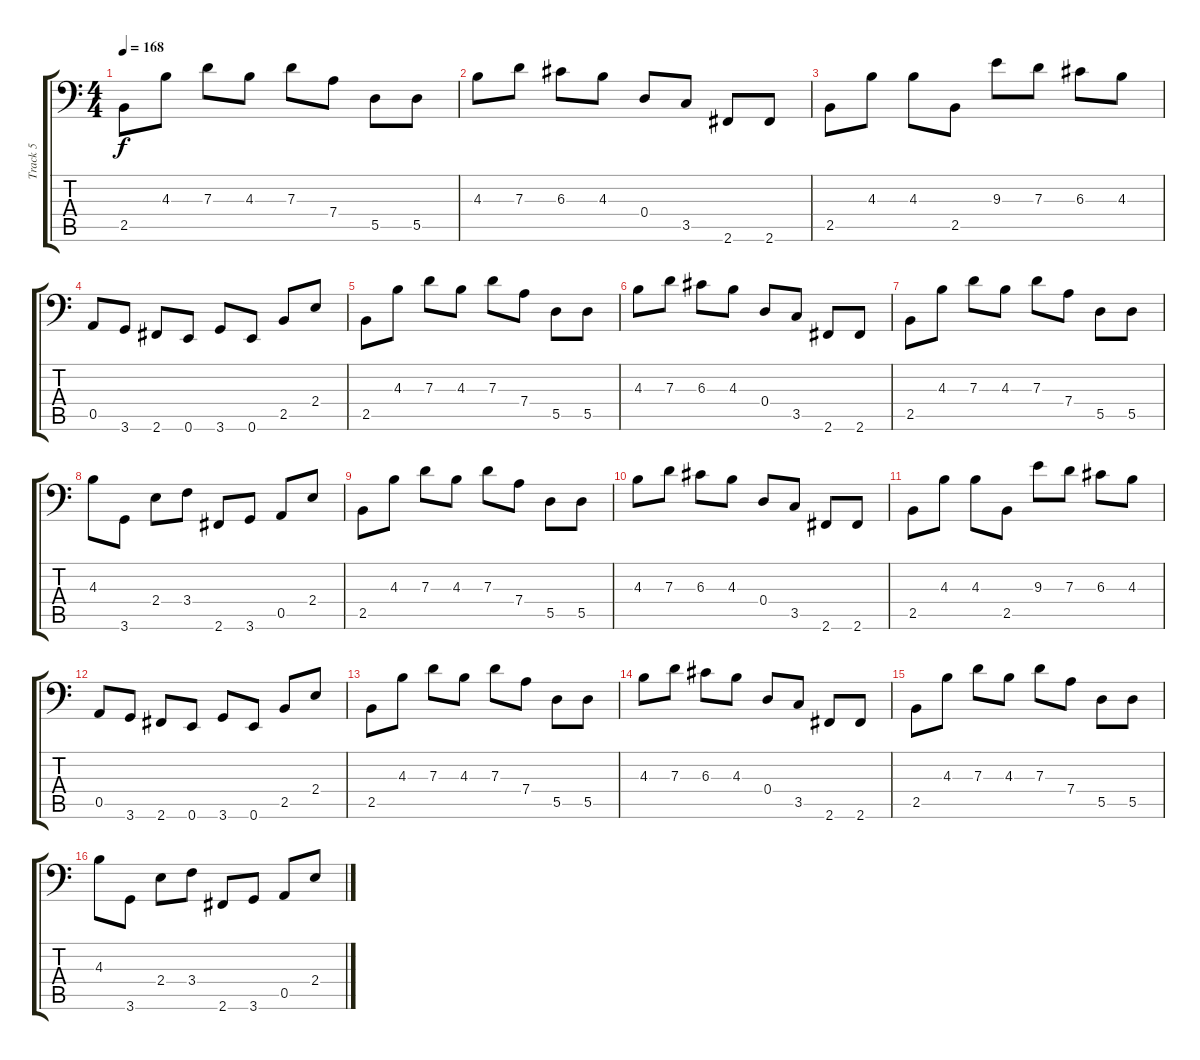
\track ("Track 5" "Track 5") {instrument electricbassfinger}
\staff {score tabs}
\tuning (E3 B2 G2 D2 A1 E1) {hide}
\ts (4 4)
\tempo 168
\clef f4
\ks c
2.5.8{dy f} 4.3.8 7.3.8 4.3.8 7.3.8 7.4.8 5.5.8 5.5.8 |
4.3.8 7.3.8 6.3.8 4.3.8 0.4.8 3.5.8 2.6.8 2.6.8 |
2.5.8 4.3.8 4.3.8 2.5.8 9.3.8 7.3.8 6.3.8 4.3.8 |
0.5.8 3.6.8 2.6.8 0.6.8 3.6.8 0.6.8 2.5.8 2.4.8 |
2.5.8 4.3.8 7.3.8 4.3.8 7.3.8 7.4.8 5.5.8 5.5.8 |
4.3.8 7.3.8 6.3.8 4.3.8 0.4.8 3.5.8 2.6.8 2.6.8 |
2.5.8 4.3.8 7.3.8 4.3.8 7.3.8 7.4.8 5.5.8 5.5.8 |
4.3.8 3.6.8 2.4.8 3.4.8 2.6.8 3.6.8 0.5.8 2.4.8 |
2.5.8 4.3.8 7.3.8 4.3.8 7.3.8 7.4.8 5.5.8 5.5.8 |
4.3.8 7.3.8 6.3.8 4.3.8 0.4.8 3.5.8 2.6.8 2.6.8 |
2.5.8 4.3.8 4.3.8 2.5.8 9.3.8 7.3.8 6.3.8 4.3.8 |
0.5.8 3.6.8 2.6.8 0.6.8 3.6.8 0.6.8 2.5.8 2.4.8 |
2.5.8 4.3.8 7.3.8 4.3.8 7.3.8 7.4.8 5.5.8 5.5.8 |
4.3.8 7.3.8 6.3.8 4.3.8 0.4.8 3.5.8 2.6.8 2.6.8 |
2.5.8 4.3.8 7.3.8 4.3.8 7.3.8 7.4.8 5.5.8 5.5.8 |
4.3.8 3.6.8 2.4.8 3.4.8 2.6.8 3.6.8 0.5.8 2.4.8
